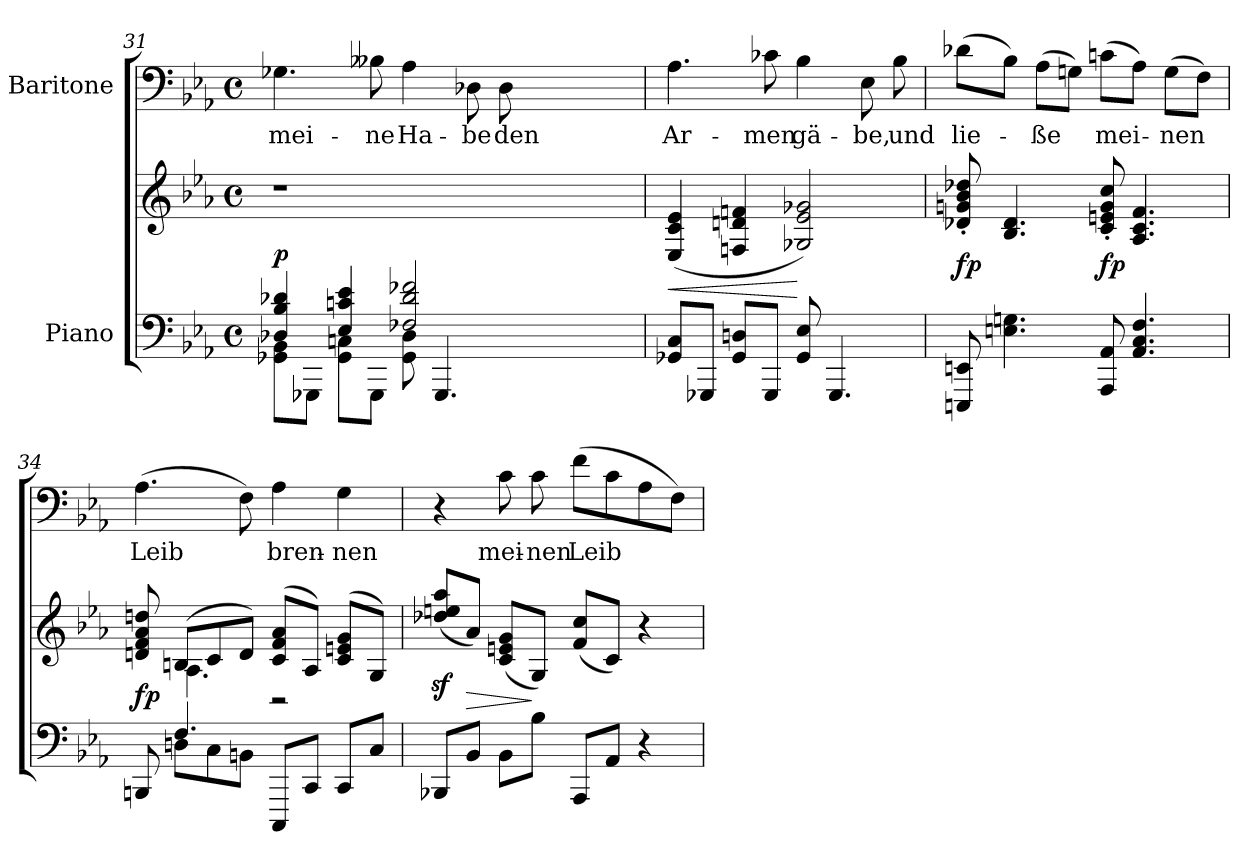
**kern	**kern	**dynam	**kern	**text
*part2	*part2	*part2	*part1	*part1
*staff3	*staff2	*staff2/3	*staff1	*staff1
*I"Piano	*	*	*I"Baritone	*
*clefF4	*clefG2	*	*clefF4	*
*k[b-e-a-]	*k[b-e-a-]	*	*k[b-e-a-]	*
*E-:	*E-:	*	*E-:	*
*M4/4	*M4/4	*	*M4/4	*
*met(c)	*met(c)	*	*met(c)	*
=31	=31	=31	=31	=31
*^	*	*	*	*
!	!	!	!	!	!LO:LY:b:color=#000000
4D-Xi/ 4B-i 4d-Xi	8GG-Xi\ 8BB-iL	1r	p	4.G-Xi\	mei-
.	8GGG-Xi\J	.	.	.	.
4E-i/ 4cni 4e-i	8GG-i\ 8CniL	.	.	.	.
!	!	!	!	!	!LO:LY:b:color=#000000
.	8GGG-i\J	.	.	8B--Xi\	-ne
!	!	!	!	!	!LO:LY:b:color=#000000
2F-Xi/ 2d-i 2f-Xi	8GG-i\ 8D-i	.	.	4A-i\	Ha-
.	4.GGG-i/	.	.	.	.
!	!	!	!	!	!LO:LY:b:color=#000000
.	.	.	.	8D-Xi\	-be
!	!	!	!	!	!LO:LY:b:color=#000000
.	.	.	.	8D-i\	den
1ryy	1ryy	1ryy	.	1ryy	.
=32	=32	=32	=32	=32	=32
!	!	!	!LO:HP:b	!	!
*v	*v	*	*	*	*
*^	*	*	*	*
!	!	!	!	!	!LO:LY:b:color=#000000
*v	*v	*	*	*	*
8GG-Xi/ 8CiL	(4E-i/ 4ci 4e-i	<	4.A-i\	Ar-
8GGG-Xi/J	.	.	.	.
8GG-i/ 8DniL	4Fni/ 4dni 4fni	.	.	.
!	!	!	!	!LO:LY:b:color=#000000
8GGG-i/J	.	.	8c-Xi\	-men
!	!	!	!	!LO:LY:b:color=#000000
8GG-i/ 8E-i	2G-Xi/ 2e-i 2g-Xi)	[	4B-i\	gä-
4.GGG-i/	.	.	.	.
!	!	!	!	!LO:LY:b:color=#000000
.	.	.	8E-i\	-be,
!	!	!	!	!LO:LY:b:color=#000000
.	.	.	8B-i\	und
=33	=33	=33	=33	=33
!	!	!	!	!LO:LY:b:color=#000000
8EEEni/ 8EEni	8d-Xi/' 8gni' 8b-i' 8dd-Xi'	fp	(8d-Xi\L	lie-
4.Eni\ 4.Gni	4.B-i/ 4.d-i	.	8B-i\J)	.
!	!	!	!	!LO:LY:b:color=#000000
.	.	.	(8A-i\L	-ße
.	.	.	8Gni\J)	.
!	!	!	!	!LO:LY:b:color=#000000
8AAA-i/ 8AA-i	8ci/' 8eni' 8gi' 8cci'	fp	(8cni\L	mei-
4.AA-i/ 4.Ci 4.Fi	4.A-i/ 4.ci 4.fi	.	8A-i\J)	.
!	!	!	!	!LO:LY:b:color=#000000
.	.	.	(8Gi\L	-nen
.	.	.	8Fi\J)	.
!!LO:LB:g=z
=34	=34	=34	=34	=34
*^	*^	*	*	*
!	!	!	!	!	!	!LO:LY:b:color=#000000
8BBBni/	8ryy	8dni/ 8fi 8a-i 8ddni	8ryy	fp	(4.A-i\	Leib
4.Fi/	8Dni\L	(8Bni/L	4.A-i\	.	.	.
.	8Ci\	8ci/	.	.	.	.
.	8BBni\J	8di/J)	.	.	8Fi\)	.
!	!	!	!	!	!	!LO:LY:b:color=#000000
8CCCi/L	2ryy	(8ci/ 8fi 8a-iL	2r	.	4A-i\	bren-
8CCi/J	.	8A-i/J)	.	.	.	.
!	!	!	!	!	!	!LO:LY:b:color=#000000
8CCi/L	.	(8ci/ 8eni 8giL	.	.	4Gi\	-nen
8Ci/J	.	8Gi/J)	.	.	.	.
*v	*v	*	*	*	*	*
*	*v	*v	*	*	*
=35	=35	=35	=35	=35
8BBB-Xi/L	(8dd-Xi/z 8eeniz 8aa-izL	.	4r	.
!	!	!LO:HP:b	!	!
8BB-i/J	8a-i/J)	>	.	.
!	!	!	!	!LO:LY:b:color=#000000
8BB-i\L	(8ci/ 8eni 8giL	.	8ci\	mei-
!	!	!	!	!LO:LY:b:color=#000000
8B-i\J	8Gi/J)	]	8ci\	-nen
!	!	!	!	!LO:LY:b:color=#000000
8AAA-i/L	(8fi/ 8cciL	.	(8fi\L	Leib
8AA-i/J	8ci/J)	.	8ci\	.
4r	4r	.	8A-i\	.
.	.	.	8Fi\J)	.
=	=	=	=	=
*-	*-	*-	*-	*-
